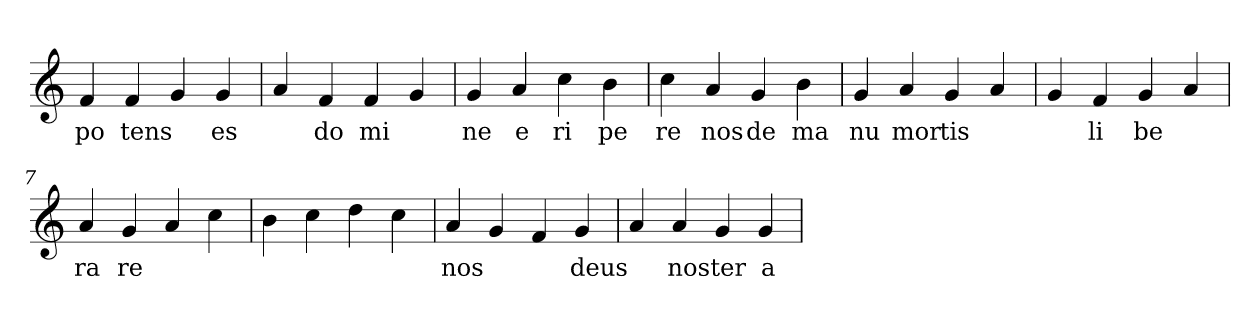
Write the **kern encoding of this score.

**kern	**text
*part1	*part1
*staff1	*staff1
*clefG2	*
=1	=1
4f	po
4f	tens
4g	.
4g	es
=2	=2
4a	.
4f	do
4f	mi
4g	.
=3	=3
4g	ne
4a	e
4cc	ri
4b	pe
=4	=4
4cc	re
4a	nos
4g	de
4b	ma
=5	=5
4g	nu
4a	mor
4g	tis
4a	.
=6	=6
4g	.
4f	li
4g	be
4a	.
=7	=7
4a	ra
4g	re
4a	.
4cc	.
=8	=8
4b	.
4cc	.
4dd	.
4cc	.
=9	=9
4a	nos
4g	.
4f	.
4g	deus
=10	=10
4a	.
4a	nos
4g	ter
4g	a
=	=
*-	*-
